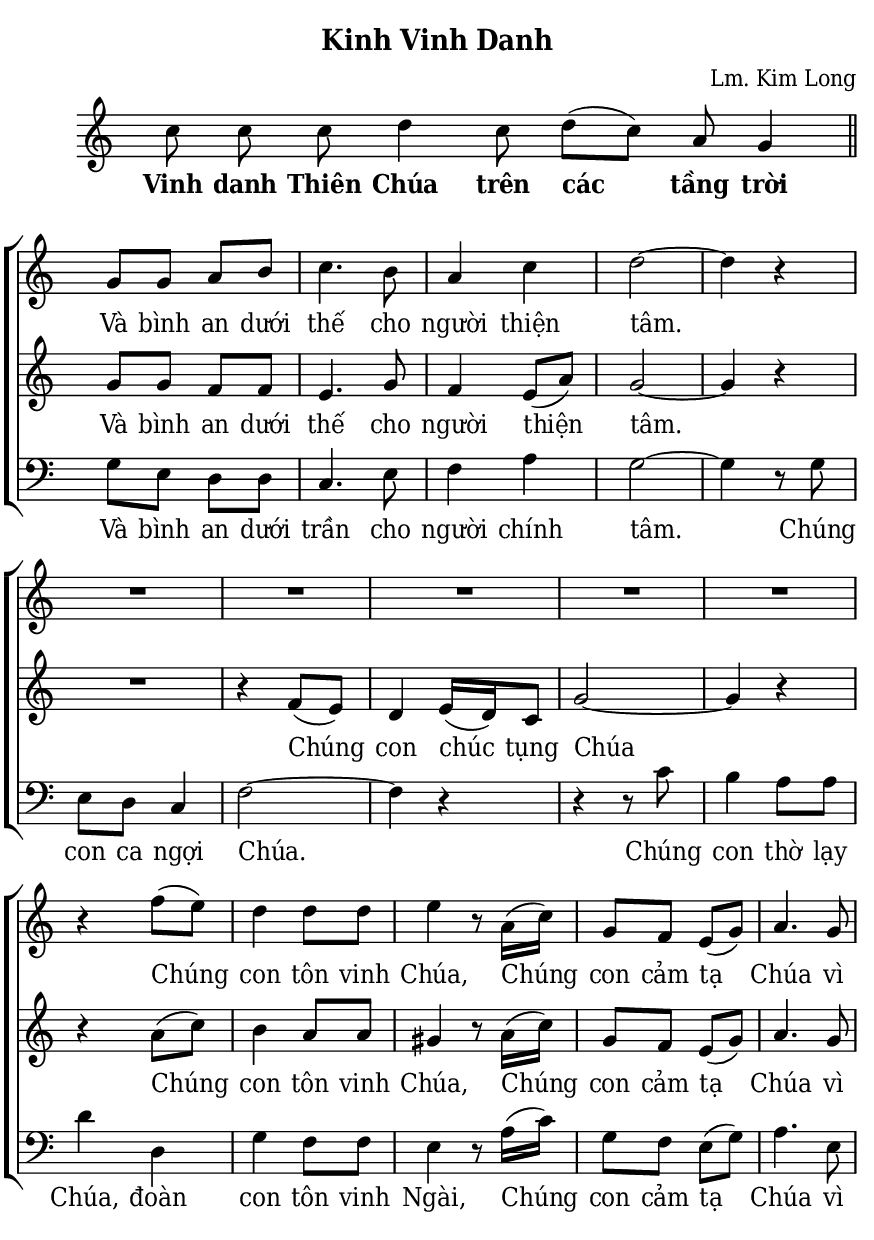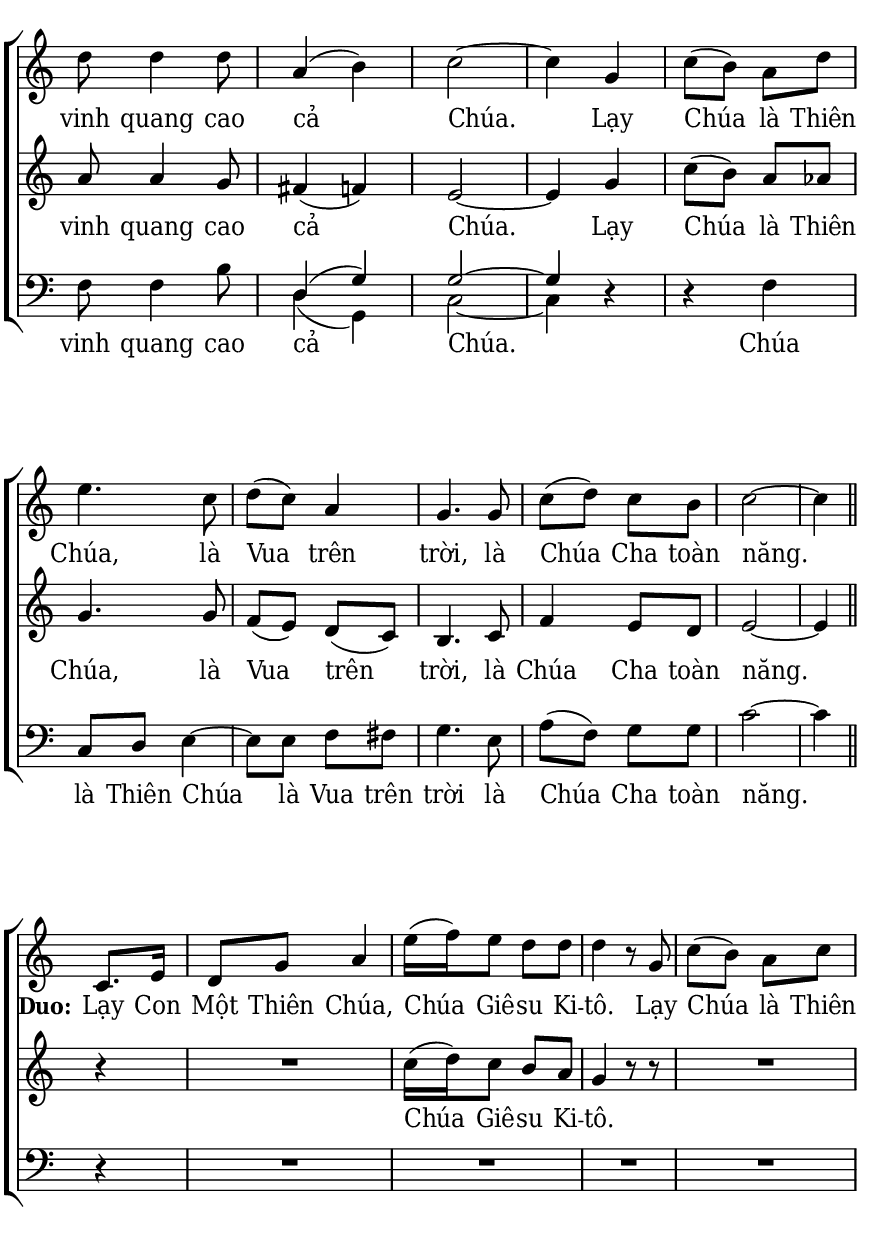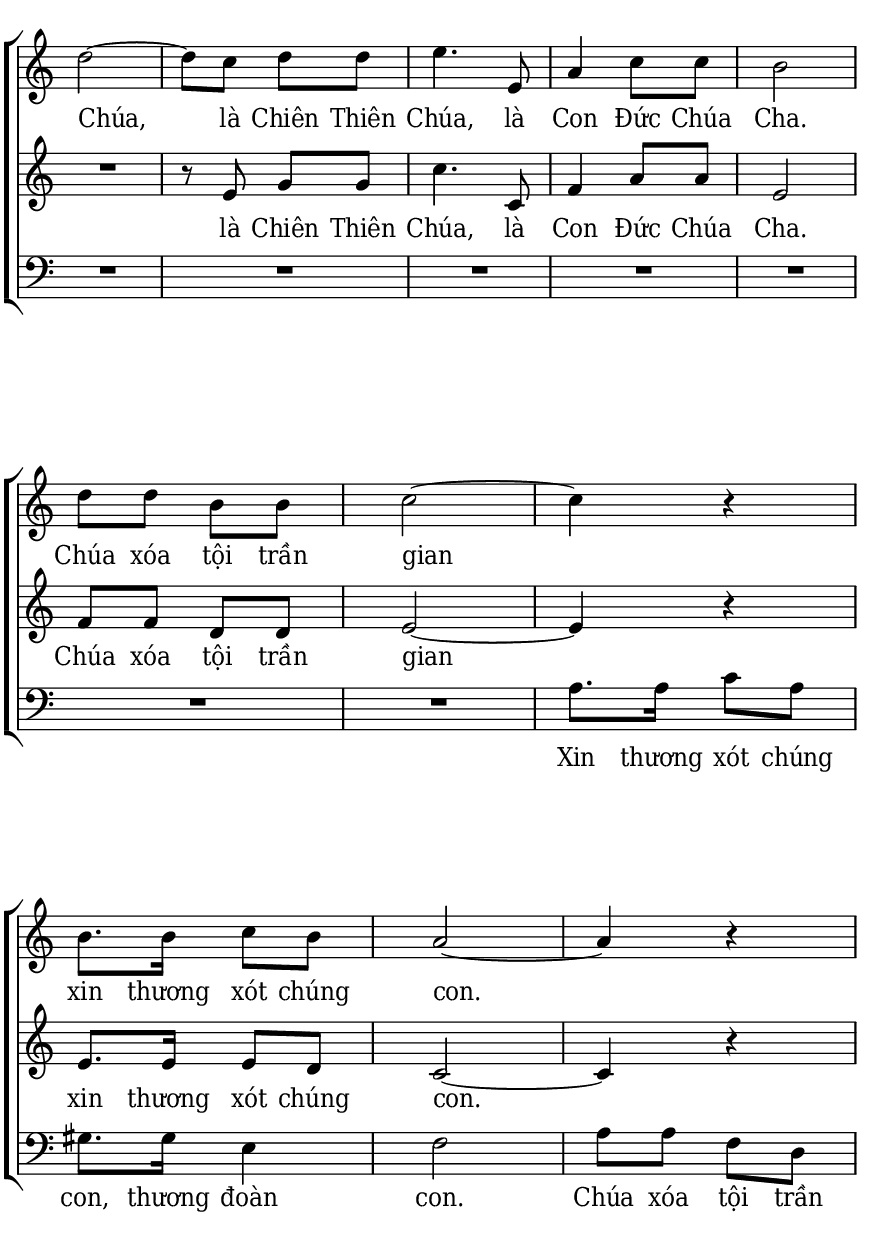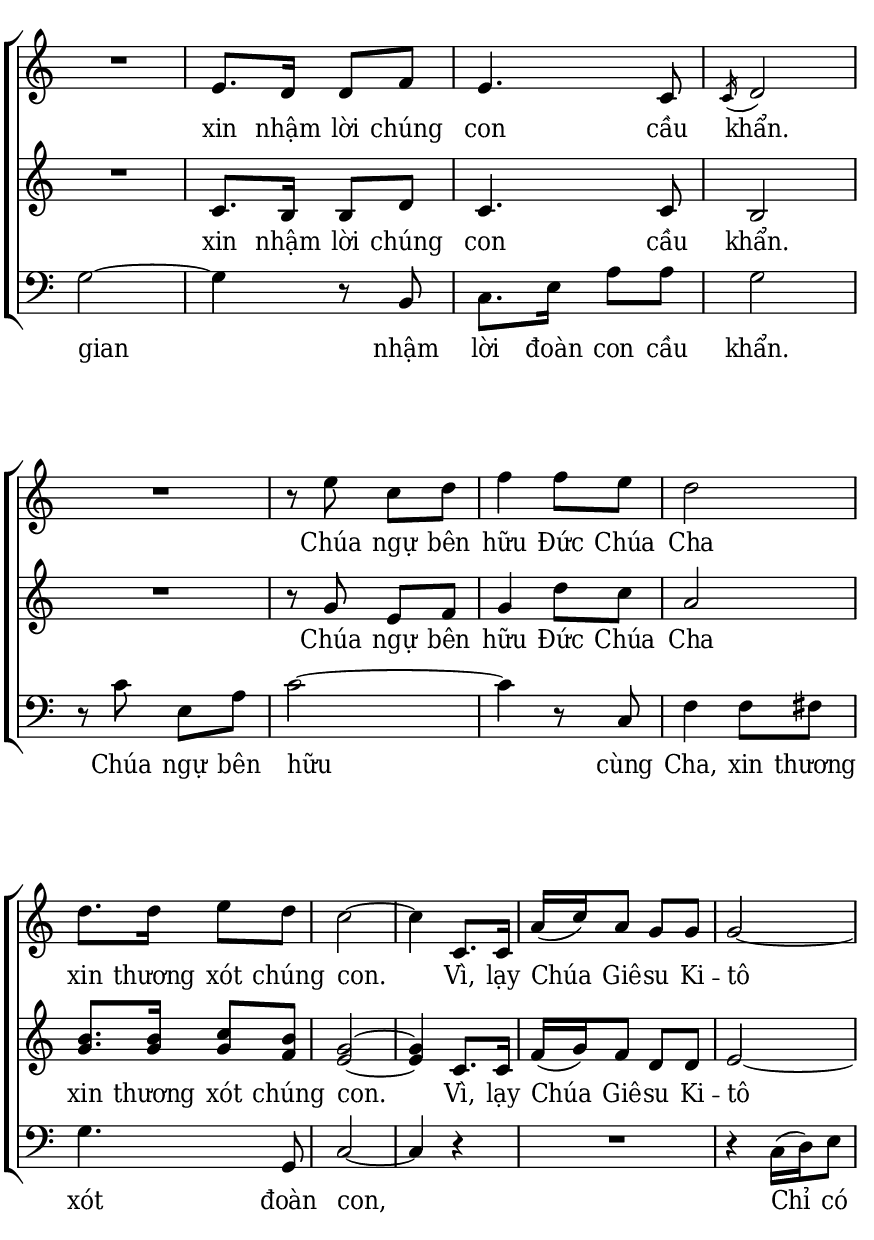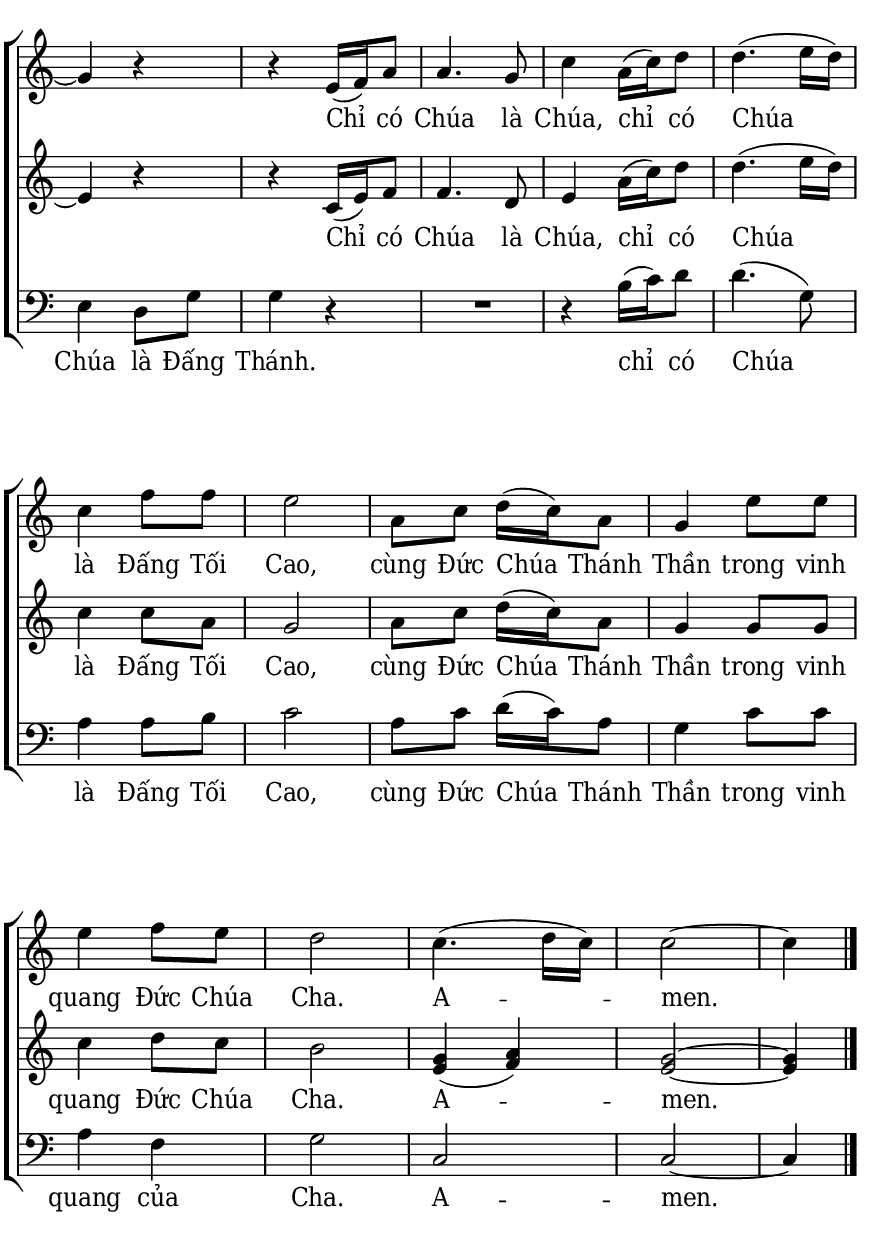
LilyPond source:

% Cài đặt chung
\version "2.22.1"
\include "english.ly"

\header {
  subtitle = \markup { \huge \bold "Kinh Vinh Danh" }
  composer = "Lm. Kim Long"
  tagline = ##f
}

% Nhạc điệp khúc
nhacXuong = \relative c'' {
  \override Score.BarLine.break-visibility = ##(#f #f #f)
  \autoBeamOff
  c8 c c d4 c8 d ([c]) a g4
  \override Score.BarLine.break-visibility = ##(#t #f #f)
  \bar "||"
}

nhacDiepKhucSop = \relative c'' {
  g8 g a b |
  c4. b8 |
  a4 c |
  d2 ~ |
  d4 r |
  R2*5
  r4 f8 (e) |
  d4 d8 d |
  e4 r8 a,16 (c) |
  g8 f e (g) |
  a4. g8 |
  d' d4 d8 |
  a4 (b) |
  c2 ~ |
  c4 g |
  c8 (b) a d |
  e4. c8 |
  d (c) a4 |
  g4. g8 |
  c (d) c b |
  c2 ~ |
  c4 \bar "||" \break
  
  c,8. e16 |
  d8 g a4 |
  e'16 (f) e8 d d |
  d4 r8 g, |
  c (b) a c |
  d2 ~ |
  d8 c d d |
  e4. e,8 |
  a4 c8 c |
  b2 \break
  
  d8 d b b |
  c2 ~ |
  c4 r |
  b8. b16 c8 b |
  a2 ~ |
  a4 r |
  R2
  e8. d16 d8 f |
  e4. c8 |
  \slashedGrace { c16 ( } d2) |
  R2
  r8 e' c d |
  f4 f8 e |
  d2 |
  d8. d16 e8 d |
  c2 ~ |
  c4 c,8. c16 |
  a' (c) a8 g g |
  g2 ~ |
  g4 r |
  r e16 (f) a8 |
  a4. g8 |
  c4 a16 (c) d8 |
  d4. (e16 d) |
  c4 f8 f |
  e2 |
  a,8 c d16 (c) a8 |
  g4 e'8 e |
  e4 f8 e |
  d2 |
  c4. (d16 c) |
  c2 ~ |
  c4 \bar "|."
}

nhacDiepKhucAlto = \relative c'' {
  g8 g f f |
  e4. g8 |
  f4 e8 (a) |
  g2 ~ |
  g4 r |
  R2
  r4 f8 (e) |
  d4 e16 (d) c8 |
  g'2 ~ |
  g4 r |
  r a8 (c) |
  b4 a8 a |
  gs4 r8 a16 (c) |
  g8 f e (g) |
  a4. g8 |
  a a4 g8 |
  fs4 (f!) |
  e2 ~ |
  e4 g |
  c8 (b) a af |
  g4. g8 |
  f (e) d (c) |
  b4. c8 |
  f4 e8 d |
  e2 ~ |
  e4
  
  r4 |
  R2
  c'16 (d) c8 b a |
  g4 r8 r |
  R2
  R2
  r8 e g g |
  c4. c,8 |
  f4 a8 a |
  e2 |
  f8 f d d |
  e2 ~ |
  e4 r |
  e8. e16 e8 d |
  c2 ~ |
  c4 r |
  R2
  c8. b16 b8 d |
  c4. c8 |
  b2 |
  R2
  r8 g' e f |
  g4 d'8 c |
  a2 |
  <b g>8. <b g>16 <c g>8 <b f> |
  <g e>2 ~ |
  <g e>4 c,8. c16 |
  f (g) f8 d d |
  e2 ~ |
  e4 r |
  r c16 (e) f8 |
  f4. d8 |
  e4 a16 (c) d8 |
  d4. (e16 d) |
  c4 c8 a |
  g2 |
  a8 c d16 (c) a8 |
  g4 g8 g |
  c4 d8 c |
  b2 |
  <g e>4 (<a f>) |
  <g e>2 ~ |
  <g e>4
}

nhacDiepKhucBas = \relative c' {
  g8 e d d |
  c4. e8 |
  f4 a |
  g2 ~ |
  g4 r8 g |
  e d c4 |
  f2 ~ |
  f4 r |
  r r8 c' |
  b4 a8 a |
  d4 d, |
  g f8 f |
  e4 r8 a16 (c) |
  g8 f e (g) |
  a4. e8 |
  f f4 b8 |
  <<
    {
      \voiceOne
      d,4 (g)
      g2 ~ |
      g4
    }
    \new Voice = "splitpart" {
      \voiceTwo
      d4 (g,) |
      c2 ~ |
      c4
    }
  >>
  \oneVoice
  r4 |
  r f |
  c8 d e4 ~ |
  e8 e f fs |
  g4. e8 |
  a (f) g g |
  c2 ~ |
  c4
  
  r4
  R2*9
  
  R2*2
  a8. a16 c8 a |
  gs8. gs16 e4 |
  f2 |
  a8 a f d |
  g2 ~ |
  g4 r8 b, |
  c8. e16 a8 a |
  g2 |
  r8 c e, a |
  c2 ~ |
  c4 r8 c, |
  f4 f8 fs |
  g4. g,8 |
  c2 ~ |
  c4 r |
  R2
  r4 c16 (d) e8 |
  e4 d8 g |
  g4 r |
  R2
  r4 b16 (c) d8 |
  d4. (g,8) |
  a4 a8 b |
  c2 |
  a8 c d16 (c) a8 |
  g4 c8 c |
  a4 f |
  g2 |
  c, |
  c ~ |
  c4
}

% Lời điệp khúc
loiXuong = \lyricmode {
  \override Lyrics.LyricText.font-series = #'bold
  Vinh danh Thiên Chúa trên các tầng trời
}

loiDiepKhucSop = \lyricmode {
  Và bình an dưới thế cho người thiện tâm.
  Chúng con tôn vinh Chúa,
  Chúng con cảm tạ Chúa vì vinh quang cao cả Chúa.
  Lạy Chúa là Thiên Chúa, là Vua trên trời,
  là Chúa Cha toàn năng.
  \set stanza = "Duo:"
  Lạy Con Một Thiên Chúa,
  Chúa Giê -- su Ki -- tô.
  Lạy Chúa là Thiên Chúa, là Chiên Thiên Chúa,
  là Con Đức Chúa Cha.
  Chúa xóa tội trần gian
  xin thương xót chúng con.
  xin nhậm lời chúng con cầu khẩn.
  Chúa ngự bên hữu Đức Chúa Cha
  xin thương xót chúng con.
  Vì, lạy Chúa Giê -- su Ki -- tô
  Chỉ có Chúa là Chúa,
  chỉ có Chúa là Đấng Tối Cao,
  cùng Đức Chúa Thánh Thần trong vinh quang Đức Chúa Cha.
  A -- men.
}

loiDiepKhucAlto = \lyricmode {
  Và bình an dưới thế cho người thiện tâm.
  Chúng con chúc tụng Chúa
  Chúng con tôn vinh Chúa,
  Chúng con cảm tạ Chúa vì vinh quang cao cả Chúa.
  Lạy Chúa là Thiên Chúa, là Vua trên trời,
  là Chúa Cha toàn năng.
  Chúa Giê -- su Ki -- tô.
  là Chiên Thiên Chúa,
  là Con Đức Chúa Cha.
  Chúa xóa tội trần gian
  xin thương xót chúng con.
  xin nhậm lời chúng con cầu khẩn.
  Chúa ngự bên hữu Đức Chúa Cha
  xin thương xót chúng con.
  Vì, lạy Chúa Giê -- su Ki -- tô
  Chỉ có Chúa là Chúa,
  chỉ có Chúa là Đấng Tối Cao,
  cùng Đức Chúa Thánh Thần trong vinh quang Đức Chúa Cha.
  A -- men.
}

loiDiepKhucBas = \lyricmode {
  Và bình an dưới trần cho người chính tâm.
  Chúng con ca ngợi Chúa.
  Chúng con thờ lạy Chúa,
  đoàn con tôn vinh Ngài,
  Chúng con cảm tạ Chúa vì vinh quang cao cả Chúa.
  Chúa là Thiên Chúa là Vua trên trời
  là Chúa Cha toàn năng.
  Xin thương xót chúng con, thương đoàn con.
  Chúa xóa tội trần gian nhậm lời đoàn con cầu khẩn.
  Chúa ngự bên hữu cùng Cha,
  xin thương xót đoàn con,
  Chỉ có Chúa là Đấng Thánh.
  chỉ có Chúa là Đấng Tối Cao,
  cùng Đức Chúa Thánh Thần trong vinh quang của Cha.
  A -- men.
}

% Dàn trang
\paper {
  #(set-paper-size "a5")
  top-margin = 3\mm
  bottom-margin = 3\mm
  left-margin = 3\mm
  right-margin = 3\mm
  #(define fonts
	 (make-pango-font-tree "Deja Vu Serif Condensed"
	 		       "Deja Vu Serif Condensed"
			       "Deja Vu Serif Condensed"
			       (/ 20 20)))
  print-page-number = ##f
  %systems-per-page = 4
}

TongNhip = {
  \key c \major \time 2/4
  \set Timing.beamExceptions = #'()
  \set Timing.baseMoment = #(ly:make-moment 1/4)
}

\score {
  \new ChoirStaff <<
    \new Staff <<
        \clef treble
        \new Voice = beSop {
          \TongNhip \nhacXuong
        }
        \new Lyrics \lyricsto beSop \loiXuong
    >>
  >>
  \layout {
    indent = #10
    ragged-right = ##f
    \override Staff.TimeSignature.transparent = ##t
    \override Lyrics.LyricSpace.minimum-distance = #1
    \override Score.BarNumber.break-visibility = ##(#f #f #f)
    \override Score.SpacingSpanner.uniform-stretching = ##t
  }
}

\score {
  \new ChoirStaff <<
    \new Staff <<
        \clef treble
        \new Voice = beSop {
          \TongNhip \nhacDiepKhucSop
        }
        \new Lyrics \lyricsto beSop \loiDiepKhucSop
    >>
    \new Staff <<
        \clef treble
        \new Voice = beAlto {
          \TongNhip \nhacDiepKhucAlto
        }
        \new Lyrics \lyricsto beAlto \loiDiepKhucAlto
    >>
    \new Staff <<
        \clef bass
        \new Voice = beBas {
          \TongNhip \nhacDiepKhucBas
        }
        \new Lyrics \lyricsto beBas \loiDiepKhucBas
    >>
  >>
  \layout {
    indent = #0
    \override Staff.TimeSignature.transparent = ##t
    \override Lyrics.LyricSpace.minimum-distance = #1
    \override Score.BarNumber.break-visibility = ##(#f #f #f)
    \override Score.SpacingSpanner.uniform-stretching = ##t
  }
}
